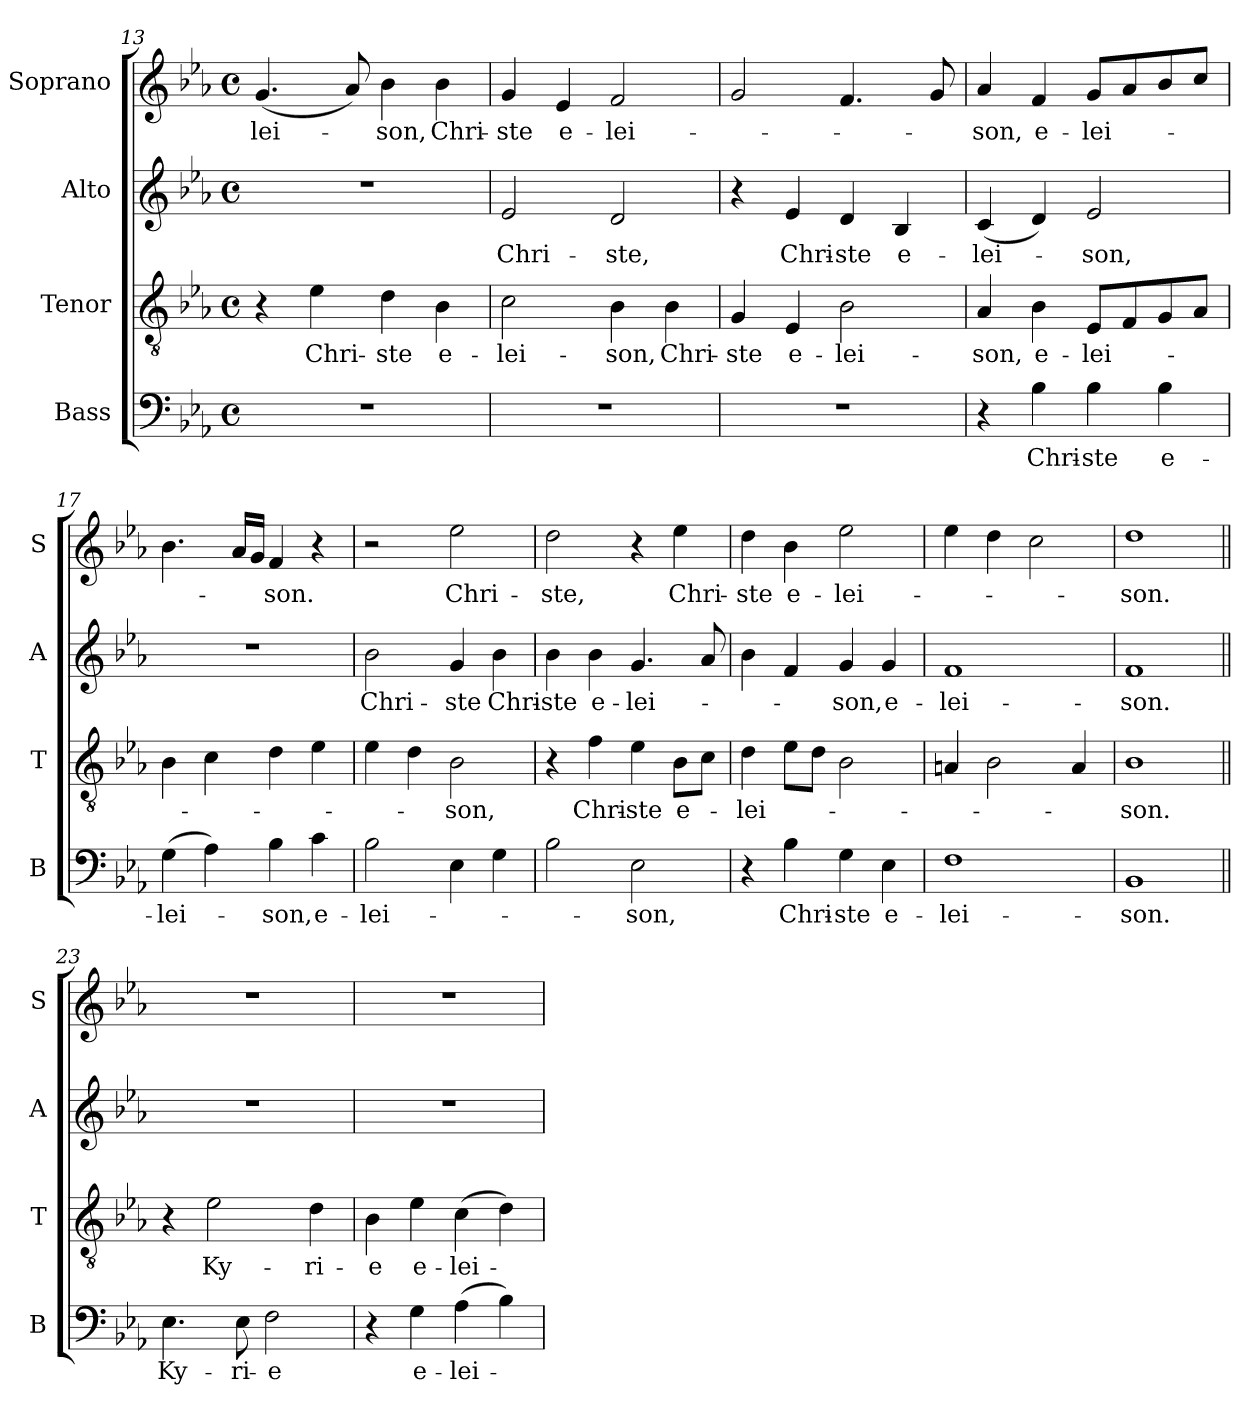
**kern	**text	**kern	**text	**kern	**text	**kern	**text
*part4	*part4	*part3	*part3	*part2	*part2	*part1	*part1
*staff4	*staff4	*staff3	*staff3	*staff2	*staff2	*staff1	*staff1
*I"Bass	*	*I"Tenor	*	*I"Alto	*	*I"Soprano	*
*I'B	*	*I'T	*	*I'A	*	*I'S	*
*clefF4	*	*clefGv2	*	*clefG2	*	*clefG2	*
*k[b-e-a-]	*	*k[b-e-a-]	*	*k[b-e-a-]	*	*k[b-e-a-]	*
*E-:	*	*E-:	*	*E-:	*	*E-:	*
*M4/4	*	*M4/4	*	*M4/4	*	*M4/4	*
*met(c)	*	*met(c)	*	*met(c)	*	*met(c)	*
=13	=13	=13	=13	=13	=13	=13	=13
1r	.	4r	.	1r	.	(4.g/	-lei-
.	.	4e-\	Chri-	.	.	.	.
.	.	.	.	.	.	8a-/)	.
.	.	4d\	-ste	.	.	4b-\	-son,
.	.	4B-\	e-	.	.	4b-\	Chri-
=14	=14	=14	=14	=14	=14	=14	=14
1r	.	2c\	-lei-	2e-/	Chri-	4g/	-ste
.	.	.	.	.	.	4e-/	e-
.	.	4B-\	-son,	2d/	-ste,	2f/	-lei-
.	.	4B-\	Chri-	.	.	.	.
=15	=15	=15	=15	=15	=15	=15	=15
1r	.	4G/	-ste	4r	.	2g/	.
.	.	4E-/	e-	4e-/	Chri-	.	.
.	.	2B-\	-lei-	4d/	-ste	4.f/	.
.	.	.	.	4B-/	e-	.	.
.	.	.	.	.	.	8g/	.
=16	=16	=16	=16	=16	=16	=16	=16
4r	.	4A-/	-son,	(4c/	-lei-	4a-/	-son,
4B-\	Chri-	4B-\	e-	4d/)	.	4f/	e-
4B-\	-ste	8E-/L	-lei-	2e-/	-son,	8g/L	-lei-
.	.	8F/	.	.	.	8a-/	.
4B-\	e-	8G/	.	.	.	8b-/	.
.	.	8A-/J	.	.	.	8cc/J	.
!!LO:PB:g=z
=17	=17	=17	=17	=17	=17	=17	=17
(4G\	-lei-	4B-\	.	1r	.	4.b-\	.
4A-\)	.	4c\	.	.	.	.	.
.	.	.	.	.	.	16a-/LL	.
.	.	.	.	.	.	16g/JJ	.
4B-\	-son,	4d\	.	.	.	4f/	-son.
4c\	e-	4e-\	.	.	.	4r	.
=18	=18	=18	=18	=18	=18	=18	=18
2B-\	-lei-	4e-\	.	2b-\	Chri-	2r	.
.	.	4d\	.	.	.	.	.
4E-\	.	2B-\	-son,	4g/	-ste	2ee-\	Chri-
4G\	.	.	.	4b-\	Chri-	.	.
=19	=19	=19	=19	=19	=19	=19	=19
2B-\	.	4r	.	4b-\	-ste	2dd\	-ste,
.	.	4f\	Chri-	4b-\	e-	.	.
2E-\	-son,	4e-\	-ste	4.g/	-lei-	4r	.
.	.	8B-\L	e-	.	.	4ee-\	Chri-
.	.	8c\J	.	8a-/	.	.	.
=20	=20	=20	=20	=20	=20	=20	=20
4r	.	4d\	-lei-	4b-\	.	4dd\	-ste
4B-\	Chri-	8e-\L	.	4f/	.	4b-\	e-
.	.	8d\J	.	.	.	.	.
4G\	-ste	2B-\	.	4g/	-son,	2ee-\	-lei-
4E-\	e-	.	.	4g/	e-	.	.
=21	=21	=21	=21	=21	=21	=21	=21
1F	-lei-	4An/	.	1f	-lei-	4ee-\	.
.	.	2B-\	.	.	.	4dd\	.
.	.	.	.	.	.	2cc\	.
.	.	4A/	.	.	.	.	.
=22	=22	=22	=22	=22	=22	=22	=22
1BB-	-son.	1B-	-son.	1f	-son.	1dd	-son.
!!LO:LB:g=z
=23||	=23||	=23||	=23||	=23||	=23||	=23||	=23||
4.E-\	Ky-	4r	.	1r	.	1r	.
.	.	2e-\	Ky-	.	.	.	.
8E-\	-ri-	.	.	.	.	.	.
2F\	-e	.	.	.	.	.	.
.	.	4d\	-ri-	.	.	.	.
=24	=24	=24	=24	=24	=24	=24	=24
4r	.	4B-\	-e	1r	.	1r	.
4G\	e-	4e-\	e-	.	.	.	.
(4A-\	-lei-	(4c\	-lei-	.	.	.	.
4B-\)	.	4d\)	.	.	.	.	.
=	=	=	=	=	=	=	=
*-	*-	*-	*-	*-	*-	*-	*-
